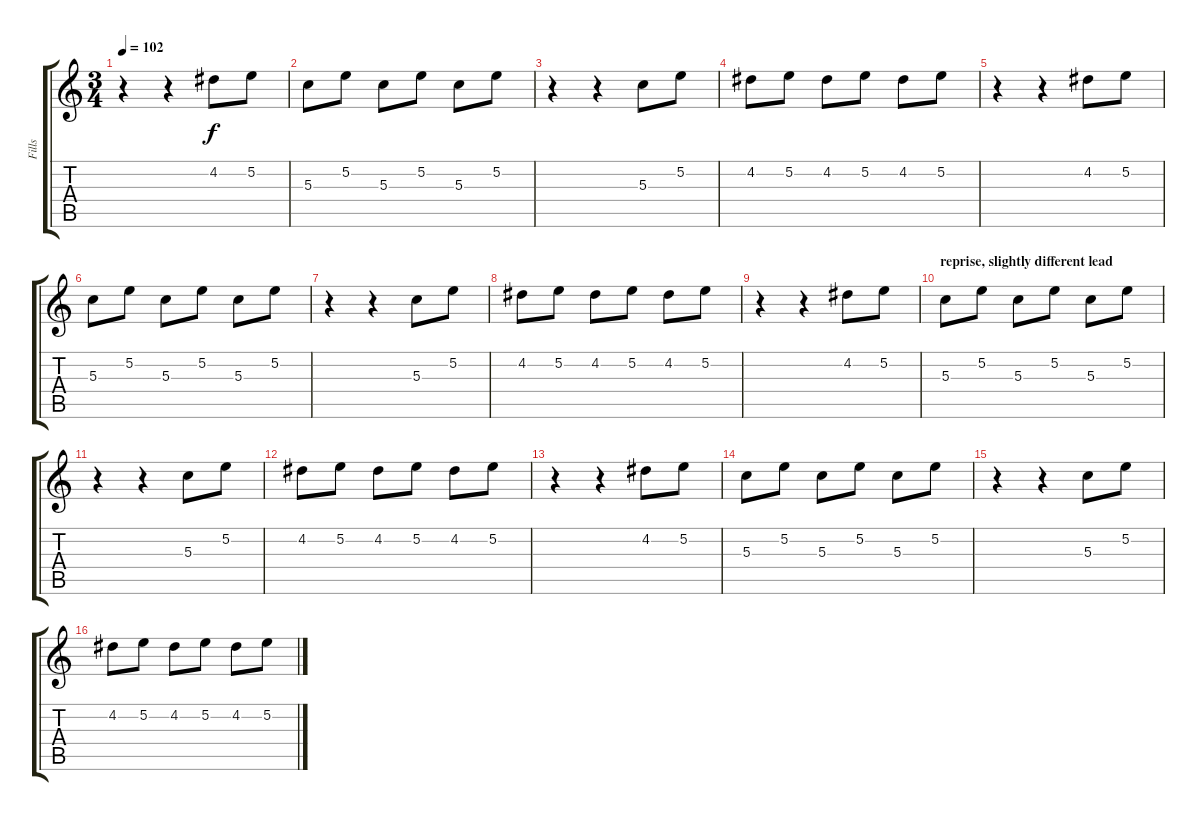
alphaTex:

\track ("Fills" "Fills") {instrument electricguitarjazz}
\staff {score tabs}
\tuning (E4 B3 G3 D3 A2 E2) {hide}
\ts (3 4)
\tempo 102
\clef g2
\ks c
r.4{dy f} r.4 4.2.8 5.2.8 |
5.3.8 5.2.8 5.3.8 5.2.8 5.3.8 5.2.8 |
r.4 r.4 5.3.8 5.2.8 |
4.2.8 5.2.8 4.2.8 5.2.8 4.2.8 5.2.8 |
r.4 r.4 4.2.8 5.2.8 |
5.3.8 5.2.8 5.3.8 5.2.8 5.3.8 5.2.8 |
r.4 r.4 5.3.8 5.2.8 |
4.2.8 5.2.8 4.2.8 5.2.8 4.2.8 5.2.8 |
r.4 r.4 4.2.8 5.2.8 |
\section ("" "reprise, slightly different lead")
5.3.8 5.2.8 5.3.8 5.2.8 5.3.8 5.2.8 |
r.4 r.4 5.3.8 5.2.8 |
4.2.8 5.2.8 4.2.8 5.2.8 4.2.8 5.2.8 |
r.4 r.4 4.2.8 5.2.8 |
5.3.8 5.2.8 5.3.8 5.2.8 5.3.8 5.2.8 |
r.4 r.4 5.3.8 5.2.8 |
4.2.8 5.2.8 4.2.8 5.2.8 4.2.8 5.2.8
